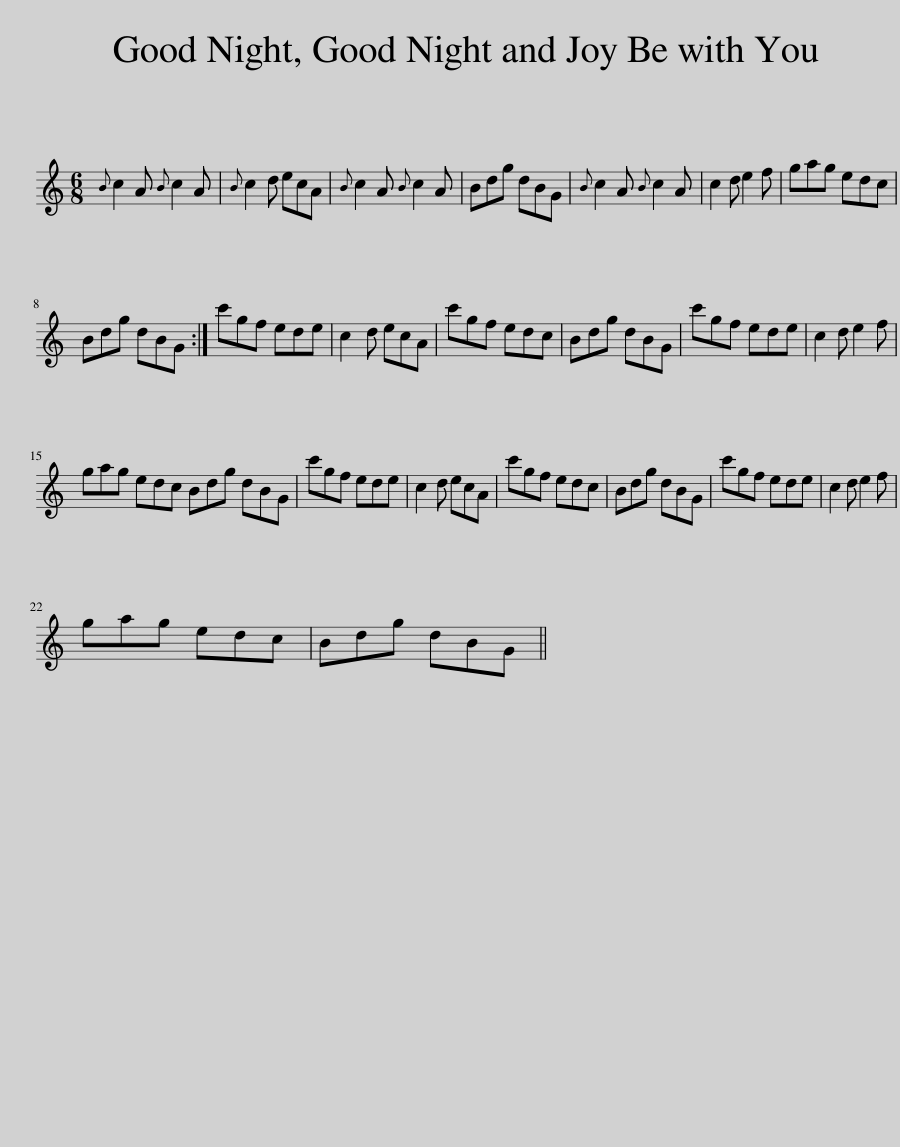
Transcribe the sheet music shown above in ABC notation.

X:1
L:1/8
M:6/8
I:linebreak $
K:C
V:1 treble
V:1
{B} c2 A{B} c2 A |{B} c2 d ecA |{B} c2 A{B} c2 A | Bdg dBG |{B} c2 A{B} c2 A | %5
 c2 d e2 f | gag edc |$ Bdg dBG :| c'gf ede | c2 d ecA | %10
 c'gf edc | Bdg dBG | c'gf ede | c2 d e2 f |$ gag edc Bdg dBG | %15
 c'gf ede | c2 d ecA | c'gf edc | Bdg dBG | c'gf ede | %20
 c2 d e2 f |$ gag edc | Bdg dBG || %23
